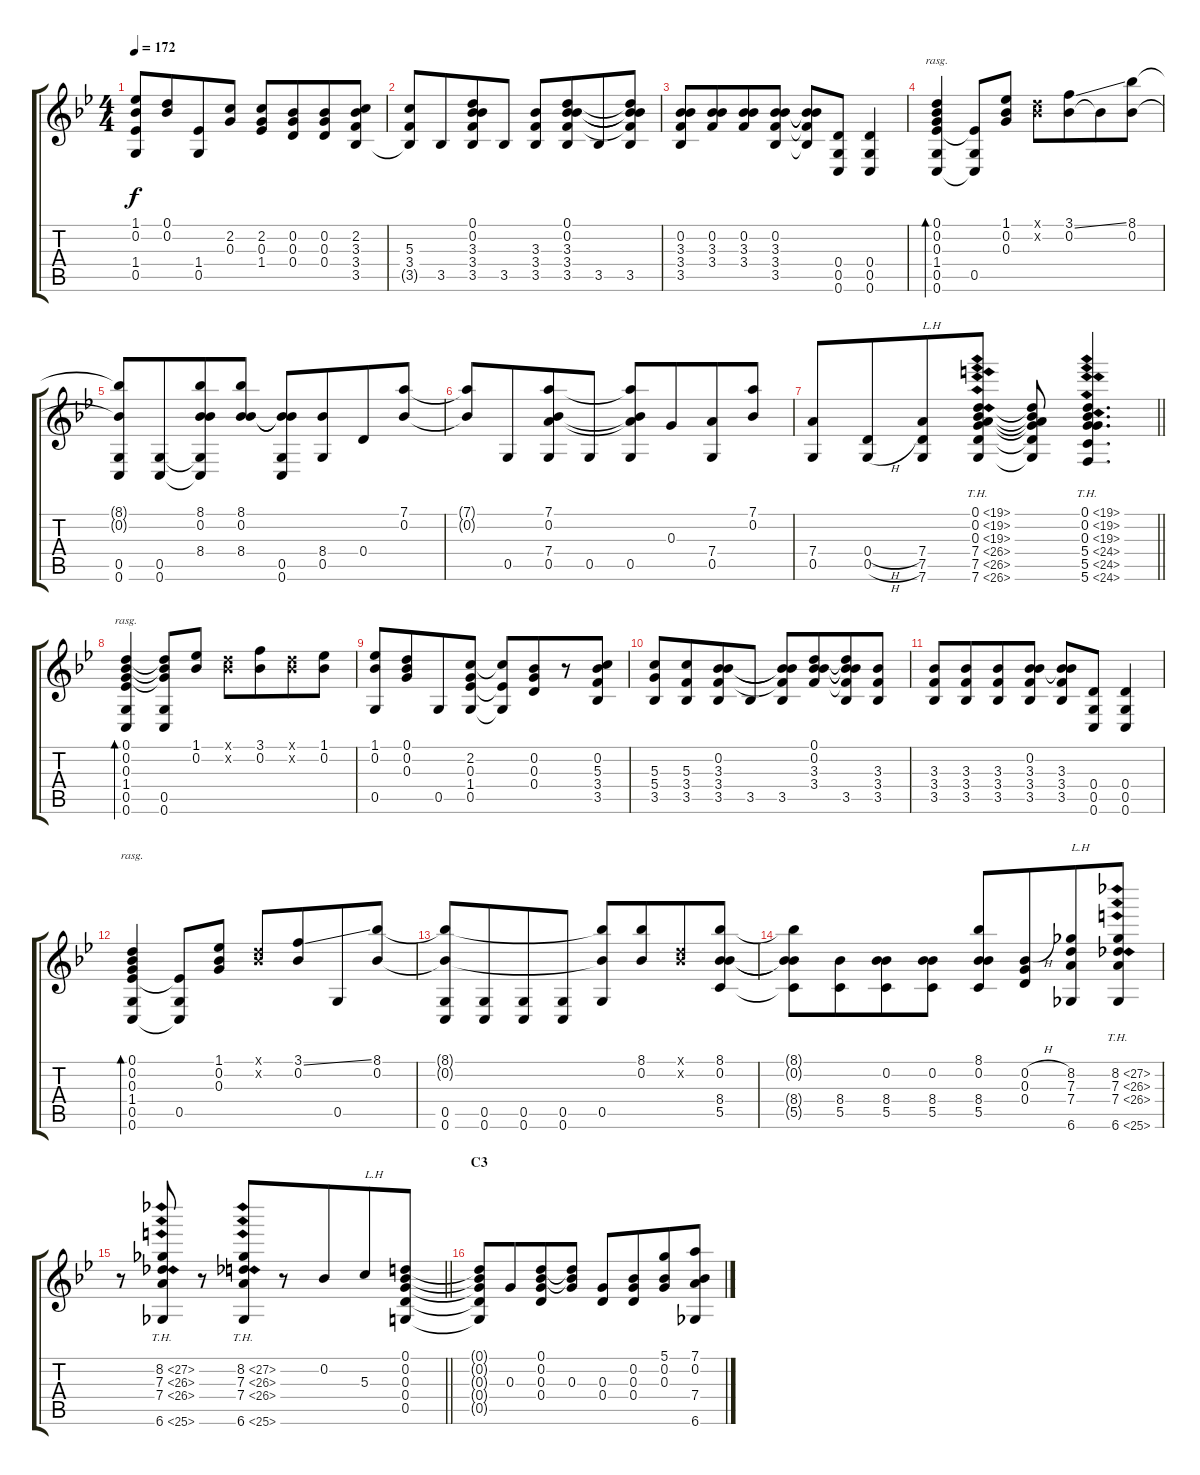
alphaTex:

\track "" {instrument acousticguitarsteel}
\staff {score tabs}
\tuning (D4 Bb3 G3 D3 G2 C2) {hide}
\ts (4 4)
\tempo 172
\clef g2
\ks bb
(1.1{t} 0.2{t} 1.4 0.5).8{dy f} (0.1 0.2).8{beam merge} (1.4 0.5).8 (2.2 0.3).8 (2.2 0.3 1.4).8 (0.2 0.3 0.4).8{beam merge} (0.2 0.3 0.4).8 (2.2 3.3 3.4 3.5).8 |
(5.3 3.4 3.5{t}).8 3.5.8{beam merge} (0.1 0.2 3.3 3.4 3.5).8 3.5.8 (3.3 3.4 3.5).8 (0.1 0.2 3.3 3.4 3.5).8{beam merge} 3.5.8 (0.1{t} 0.2{t} 3.3{t} 3.4{t} 3.5).8 |
(0.2 3.3 3.4 3.5).8 (0.2 3.3 3.4).8{beam merge} (0.2 3.3 3.4).8 (0.2 3.3 3.4 3.5).8 (0.2{t} 3.3{t} 3.4{t} 3.5{t}).8 (0.4 0.5 0.6).8 (0.4 0.5 0.6).4 |
(0.1 0.2 0.3 1.4 0.5 0.6).4{bd 120 rasg ii} (1.4{t} 0.5 0.6{t}).8 (1.1 0.2 0.3).8 (0.1{x} 0.2{x}).8 (3.1{ss} 0.2).8{beam merge} 0.2{t}.8 (8.1 0.2).8 |
(8.1{t} 0.2{t} 0.5 0.6).8 (0.5 0.6).8{beam merge} (8.1 0.2 8.4 0.5{t} 0.6{t}).8 (8.1 0.2 8.4).8 (0.2{t} 8.4{t} 0.5 0.6).8 (8.4 0.5).8{beam merge} 0.4.8 (7.1 0.2).8 |
(7.1{t} 0.2{t}).8 0.5.8{beam merge} (7.1 0.2 7.4 0.5).8 0.5.8 (7.1{t} 0.2{t} 7.4{t} 0.5).8 0.3.8{beam merge} (7.4 0.5).8 (7.1 0.2).8 |
\barLineRight lightlight
(7.4 0.5).8 (0.4{h} 0.5{h}).8{beam merge} (7.4 7.5 7.6).8{txt "L.H"} (0.1{th 19} 0.2{th 19} 0.3{th 19} 7.4{th 19} 7.5{th 19} 7.6{th 19}).8 (0.1{t} 0.2{t} 0.3{t} 7.4{t} 7.5{t} 7.6{t}).8 (0.1{th 19} 0.2{th 19} 0.3{th 19} 5.4{th 19} 5.5{th 19} 5.6{th 19}).4{d} |
(0.1 0.2 0.3 1.4 0.5 0.6).4{bd 120 rasg ii} (0.1{t} 0.2{t} 0.3{t} 0.5 0.6).8 (1.1 0.2).8 (0.1{x} 0.2{x}).8 (3.1 0.2).8{beam merge} (0.1{x} 0.2{x}).8 (1.1 0.2).8 |
(1.1 0.2 0.5).8 (0.1 0.2 0.3).8{beam merge} 0.5.8 (2.2 0.3 1.4 0.5).8 (2.2{t} 1.4{t} 0.5{t}).8 (0.2 0.3 0.4).8{beam merge} r.8 (0.2 5.3 3.4 3.5).8 |
(5.3 5.4 3.5).8 (5.3 3.4 3.5).8{beam merge} (0.2 3.3 3.4 3.5).8 3.5.8 (0.2{t} 3.3{t} 3.4{t} 3.5).8 (0.1 0.2 3.3 3.4).8{beam merge} (0.1{t} 0.2{t} 3.3{t} 3.4{t} 3.5).8 (3.3 3.4 3.5).8 |
(3.3 3.4 3.5).8 (3.3 3.4 3.5).8{beam merge} (3.3 3.4 3.5).8 (0.2 3.3 3.4 3.5).8 (0.2{t} 3.3 3.4 3.5).8 (0.4 0.5 0.6).8 (0.4 0.5 0.6).4 |
(0.1 0.2 0.3 1.4 0.5 0.6).4{bd 120 rasg ii} (1.4{t} 0.5 0.6{t}).8 (1.1 0.2 0.3).8 (0.1{x} 0.2{x}).8 (3.1{ss} 0.2).8{beam merge} 0.5.8 (8.1 0.2).8 |
(8.1{t} 0.2{t} 0.5 0.6).8 (0.5 0.6).8{beam merge} (0.5 0.6).8 (0.5 0.6).8 (8.1{t} 0.2{t} 0.5).8 (8.1 0.2).8{beam merge} (0.1{x} 0.2{x}).8 (8.1 0.2 8.4 5.5).8 |
(8.1{t} 0.2{t} 8.4{t} 5.5{t}).8 (8.4 5.5).8{beam merge} (0.2 8.4 5.5).8 (0.2 8.4 5.5).8 (8.1 0.2 8.4 5.5).8 (0.2{h} 0.3 0.4).8{beam merge} (8.2 7.3 7.4 6.6).8{txt "L.H"} (8.2{th 19} 7.3{th 19} 7.4{th 19} 6.6{th 19}).8 |
\barLineRight lightlight
r.8 (8.2{th 19} 7.3{th 19} 7.4{th 19} 6.6{th 19}).8 r.8 (8.2{th 19} 7.3{th 19} 7.4{th 19} 6.6{th 19}).8{beam merge} r.8 0.2.8{beam merge} 5.3.8{txt "L.H"} (0.1 0.2 0.3 0.4 0.5).8 |
\section ("" "C3")
(0.1{t} 0.2{t} 0.3{t} 0.4{t} 0.5{t}).8 0.3.8{beam merge} (0.1 0.2 0.3 0.4).8 (0.1{t} 0.2{t} 0.3).8 (0.3 0.4).8{beam merge} (0.2 0.3 0.4).8{beam merge} (5.1 0.2 0.3).8 (7.1 0.2 7.4 6.6).8
